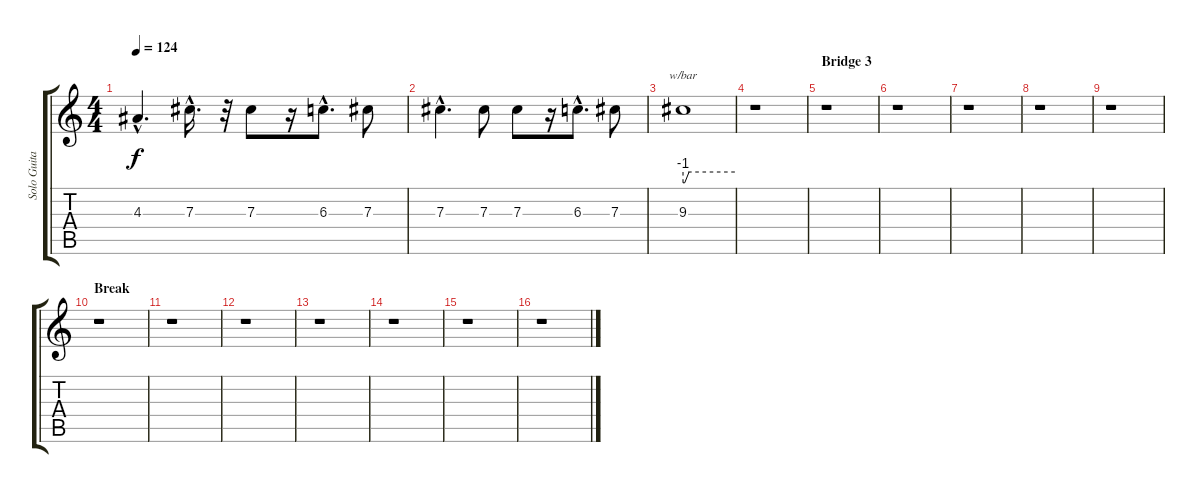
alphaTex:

\track ("Solo Guitar" "Solo Guita") {instrument distortionguitar}
\staff {score tabs}
\tuning (Eb4 Bb3 Gb3 Db3 Ab2 Eb2) {hide}
\ts (4 4)
\tempo 124
\clef g2
\ks c
4.3{hac}.4{d dy f} 7.3{hac}.16{d} r.32 7.3.8 r.16 6.3{hac}.8{d} 7.3.8 |
7.3{hac}.4{d} 7.3.8 7.3.8 r.16 6.3{hac}.8{d} 7.3.8 |
9.3.1{tbe (custom default 0 -4 2 -4 7 0 60 0)} |
r.1 |
\section ("" "Bridge 3")
r.1 |
r.1 |
r.1 |
r.1 |
r.1 |
\section ("" "Break")
r.1 |
r.1 |
r.1 |
r.1 |
r.1 |
r.1 |
r.1
